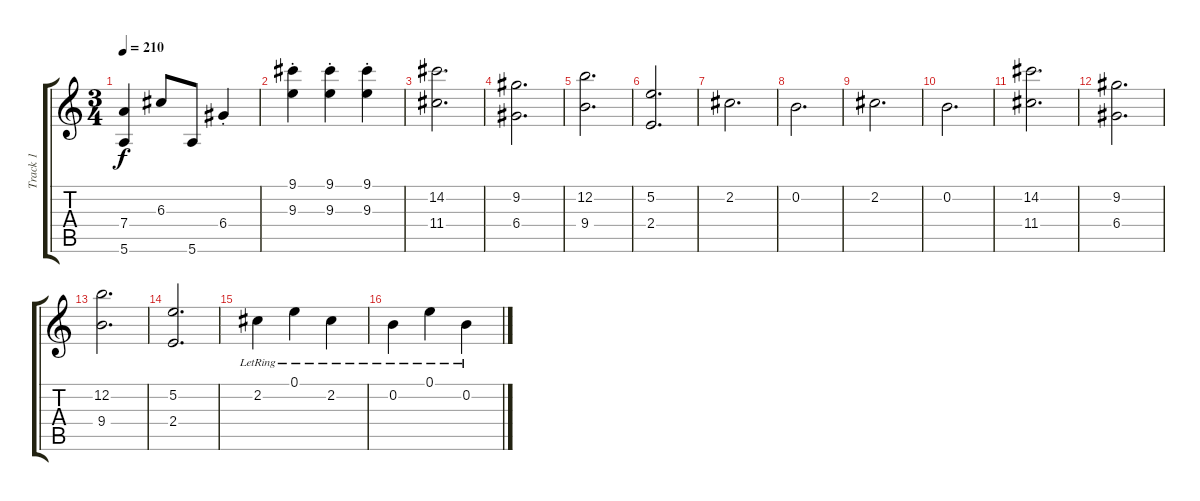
\track ("Track 1" "Track 1") {instrument overdrivenguitar}
\staff {score tabs}
\tuning (E4 B3 G3 D3 A2 E2) {hide}
\ts (3 4)
\tempo 210
\clef g2
\ks c
(7.4 5.6).4{dy f} 6.3.8 5.6.8 6.4{st}.4 |
(9.1 9.3{st}).4 (9.1{st} 9.3{st}).4 (9.1 9.3{st}).4 |
(14.2 11.4).2{d} |
(9.2 6.4).2{d} |
(12.2 9.4).2{d} |
(5.2 2.4).2{d} |
2.2.2{d} |
0.2.2{d} |
2.2.2{d} |
0.2.2{d} |
(14.2 11.4).2{d} |
(9.2 6.4).2{d} |
(12.2 9.4).2{d} |
(5.2 2.4).2{d} |
2.2{lr}.4 0.1{lr}.4 2.2{lr}.4 |
0.2{lr}.4 0.1{lr}.4 0.2{lr}.4
